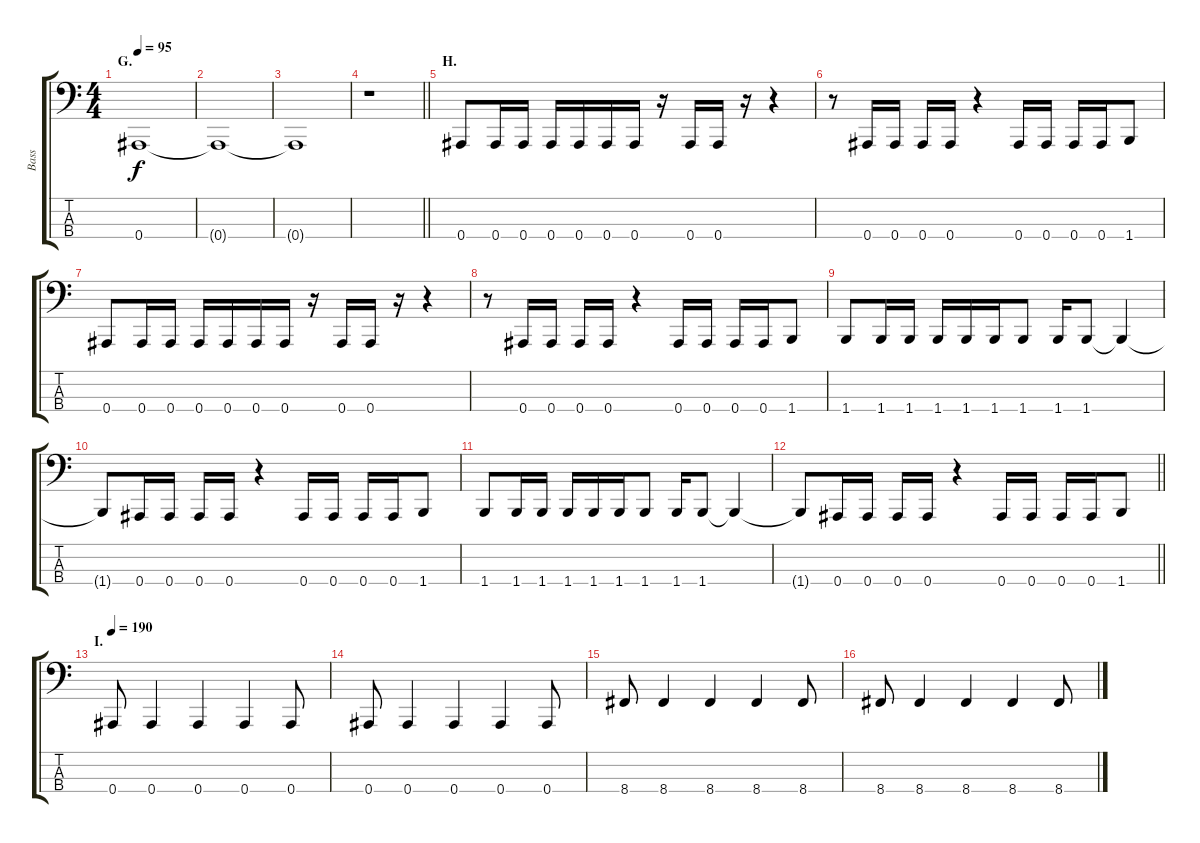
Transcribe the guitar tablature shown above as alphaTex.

\track ("Bass" "Bass") {instrument electricbasspick}
\staff {score tabs}
\tuning (Eb2 Bb1 F1 Bb0) {hide}
\ts (4 4)
\section ("" "G.")
\tempo 95
\clef f4
\ks c
0.4.1{dy f} |
0.4{t}.1 |
0.4{t}.1 |
\barLineRight lightlight
r.1 |
\section ("" "H.")
0.4.8 0.4.16 0.4.16 0.4.16 0.4.16 0.4.16 0.4.16 r.16 0.4.16 0.4.16 r.16 r.4 |
r.8 0.4.16 0.4.16 0.4.16 0.4.16 r.4 0.4.16 0.4.16 0.4.16 0.4.16 1.4.8 |
0.4.8 0.4.16 0.4.16 0.4.16 0.4.16 0.4.16 0.4.16 r.16 0.4.16 0.4.16 r.16 r.4 |
r.8 0.4.16 0.4.16 0.4.16 0.4.16 r.4 0.4.16 0.4.16 0.4.16 0.4.16 1.4.8 |
1.4.8 1.4.16 1.4.16 1.4.16 1.4.16 1.4.16 1.4.8 1.4.16 1.4.8 1.4{t}.4 |
1.4{t}.8 0.4.16 0.4.16 0.4.16 0.4.16 r.4 0.4.16 0.4.16 0.4.16 0.4.16 1.4.8 |
1.4.8 1.4.16 1.4.16 1.4.16 1.4.16 1.4.16 1.4.8 1.4.16 1.4.8 1.4{t}.4 |
\barLineRight lightlight
1.4{t}.8 0.4.16 0.4.16 0.4.16 0.4.16 r.4 0.4.16 0.4.16 0.4.16 0.4.16 1.4.8 |
\section ("" "I.")
\tempo 190
0.4.8 0.4.4 0.4.4 0.4.4 0.4.8 |
0.4.8 0.4.4 0.4.4 0.4.4 0.4.8 |
8.4.8 8.4.4 8.4.4 8.4.4 8.4.8 |
8.4.8 8.4.4 8.4.4 8.4.4 8.4.8
